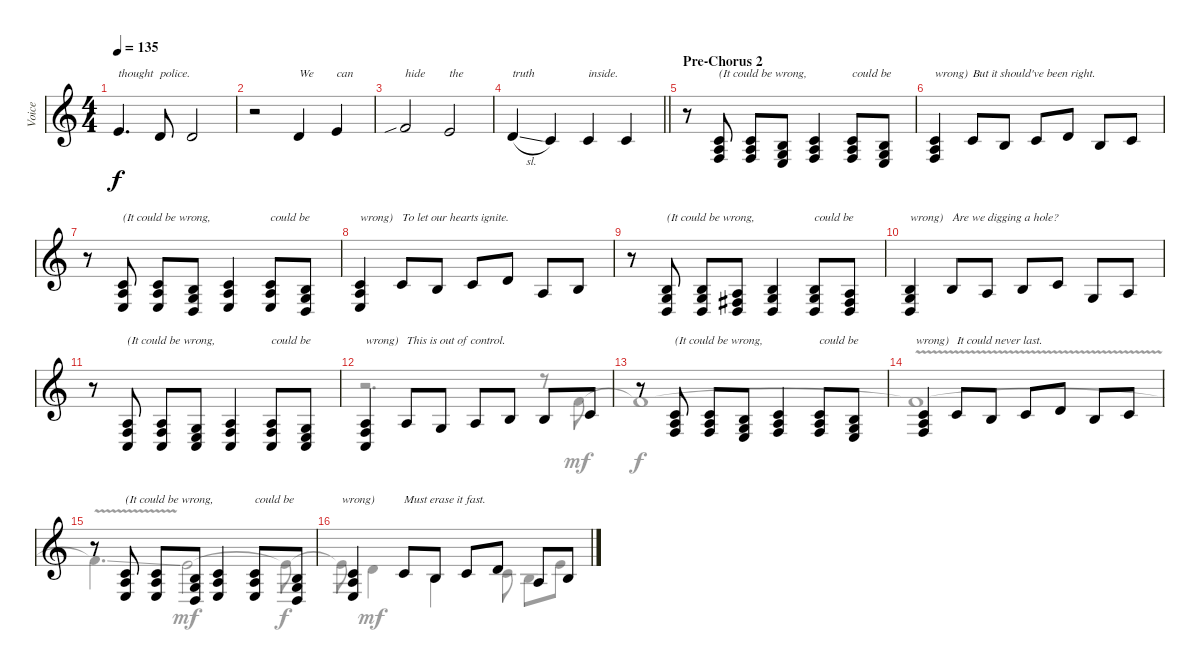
\track ("Voice" "Voice") {instrument altosax}
\staff {score}
\tuning (E4 B3 G3 D3 A2 E2) {hide}
\voice
\ts (4 4)
\tempo 135
\clef g2
\ks c
9.3.4{d txt "thought" dy f} 7.3.8{txt "police."} 7.3.2 |
r.2 7.3.4{txt "We"} 9.3.4{txt "can"} |
10.3{sib}.2{txt "hide"} 9.3.2{txt "the"} |
\barLineRight lightlight
7.3{sl}.4{txt "truth"} 5.3.4 5.3.4{txt "inside."} 5.3.4 |
\section ("" "Pre-Chorus 2")
r.8 (5.3 7.4 8.5).8{txt "(It could be wrong,"} (5.3 7.4 8.5).8 (4.3 5.4 7.5).8 (5.3 7.4 8.5).4 (5.3 7.4 8.5).8{txt "could be"} (4.3 5.4 7.5).8 |
(5.3 7.4 8.5).4{txt "wrong)"} 5.3.8{txt "But it should've been right."} 4.3.8 5.3.8 7.3.8 4.3.8 5.3.8 |
r.8 (5.3 7.4 7.5).8{txt "(It could be wrong,"} (5.3 7.4 7.5).8 (4.3 5.4 5.5).8 (5.3 7.4 7.5).4 (5.3 7.4 7.5).8{txt "could be"} (4.3 5.4 5.5).8 |
(5.3 7.4 7.5).4{txt "wrong)"} 5.3.8{txt "To let our hearts ignite."} 4.3.8 5.3.8 7.3.8 2.3.8 4.3.8 |
r.8 (4.3 5.4 5.5).8{txt "(It could be wrong,"} (4.3 5.4 5.5).8 (2.3 4.4 5.5).8 (4.3 5.4 5.5).4 (4.3 5.4 5.5).8{txt "could be"} (2.3 4.4 5.5).8 |
(4.3 5.4 5.5).4{txt "wrong)"} 4.3.8{txt "Are we digging a hole?"} 2.3.8 4.3.8 5.3.8 0.3.8 2.3.8 |
r.8 (2.3 3.4 3.5).8{txt "(It could be wrong,"} (2.3 3.4 3.5).8 (0.3 2.4 3.5).8 (2.3 3.4 3.5).4 (2.3 3.4 3.5).8{txt "could be"} (0.3 2.4 3.5).8 |
(2.3 3.4 3.5).4{txt "wrong)"} 2.3.8{txt "This is out of control."} 0.3.8 2.3.8 4.3.8 4.3.8 5.3.8 |
r.8 (5.3 7.4 8.5).8{txt "(It could be wrong,"} (5.3 7.4 8.5).8 (4.3 5.4 7.5).8 (5.3 7.4 8.5).4 (5.3 7.4 8.5).8{txt "could be"} (4.3 5.4 7.5).8 |
(5.3 7.4 8.5).4{txt "wrong)"} 5.3.8{txt "It could never last."} 4.3.8 5.3.8 7.3.8 4.3.8 5.3.8 |
r.8 (5.3 7.4 7.5).8{txt "(It could be wrong,"} (5.3 7.4 7.5).8 (4.3 5.4 5.5).8 (5.3 7.4 7.5).4 (5.3 7.4 7.5).8{txt "could be"} (4.3 5.4 5.5).8 |
(5.3 7.4 7.5).4{txt "wrong)"} 5.3.8{txt "Must erase it fast."} 4.3.8 5.3.8 7.3.8 2.3.8 4.3.8
\voice
\clef g2
\ottava regular
\simile none
\ks c
|
|
|
\barLineRight lightlight
|
|
|
|
|
|
|
|
r.2{d} r.8 6.2.8{dy mf} |
6.2{t}.1{dy f} |
6.2{v t}.1 |
6.2{ss t}.4{d} 5.2.2{dy mf} 5.2{t}.8{dy f} |
5.2{t}.8 3.2.4{dy mf} 0.2.4 1.2.8 0.2.8 5.2.8
